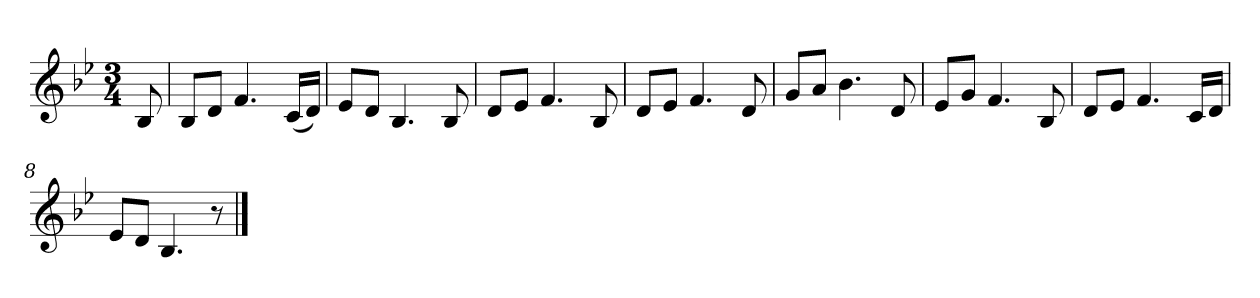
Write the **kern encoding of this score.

**kern
*part1
*staff1
*clefG2
*k[b-e-]
*B-:
*M3/4
*MM92
=
8B-
=1
8B-/L
8d/J
4.f
(16c/LL
16d/JJ)
=2
8e-/L
8d/J
4.B-
8B-
=3
8d/L
8e-/J
4.f
8B-
=4
8d/L
8e-/J
4.f
8d
=5
8g/L
8a/J
4.b-
8d
=6
8e-/L
8g/J
4.f
8B-
=7
8d/L
8e-/J
4.f
16c/LL
16d/JJ
=8
8e-/L
8d/J
4.B-
8r
==
*-
